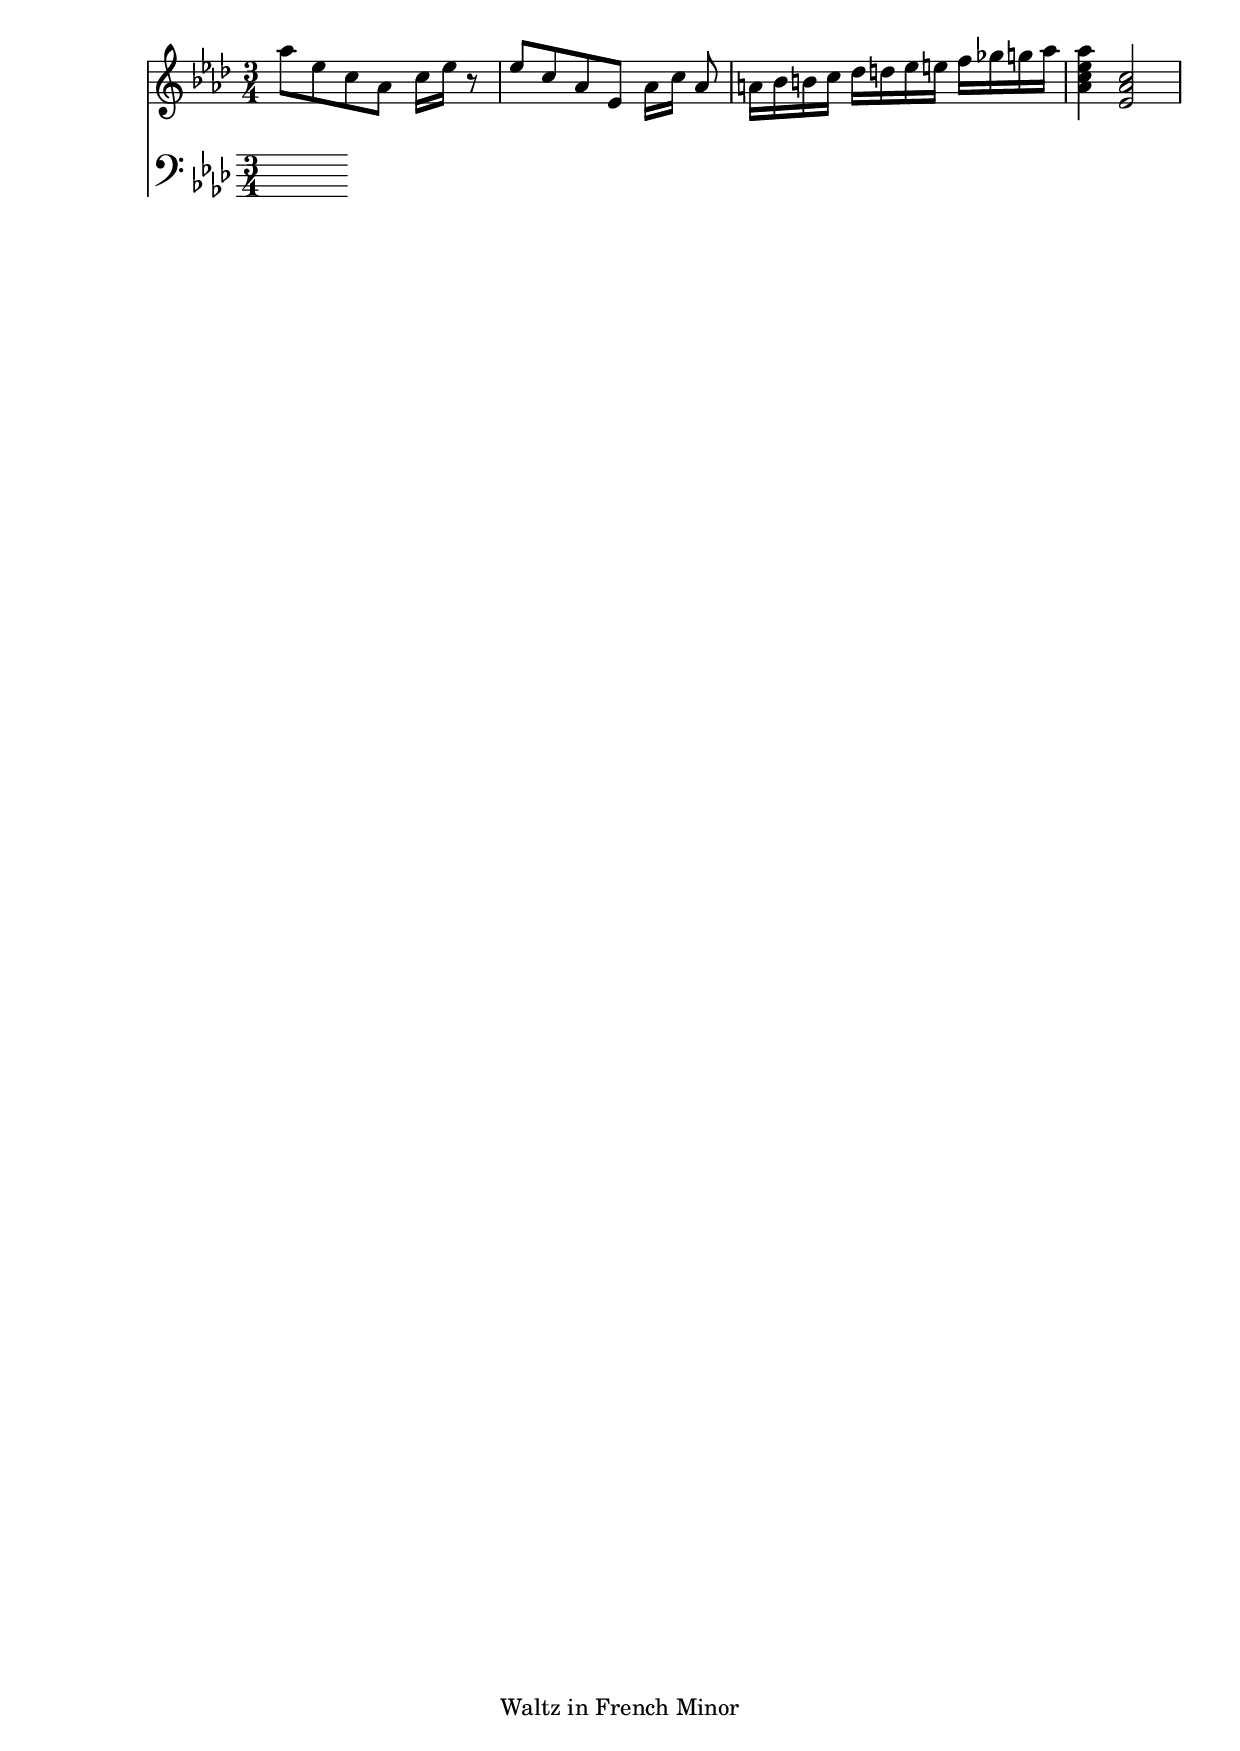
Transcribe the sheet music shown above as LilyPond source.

\version "2.18.2"
\header {
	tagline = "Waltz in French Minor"
}

upper = \relative c''' {
	\clef treble
	\key aes \major
	\time 3/4
	aes8 ees c aes c16 ees r8 |
	ees c aes ees aes16 c aes8\noBeam |
	a16 bes b c des d ees e f ges  g aes |
	<aes c, ees aes,>4 <ees, aes c>2 |
}

lower = \relative c {
	\clef bass
	\key aes \major
	\time 3/4
	
}
\score {
	<<
		\new Staff = "upper" \upper
		\new Staff = "lower" \lower
	>>
	\layout { }
	\midi { }
}